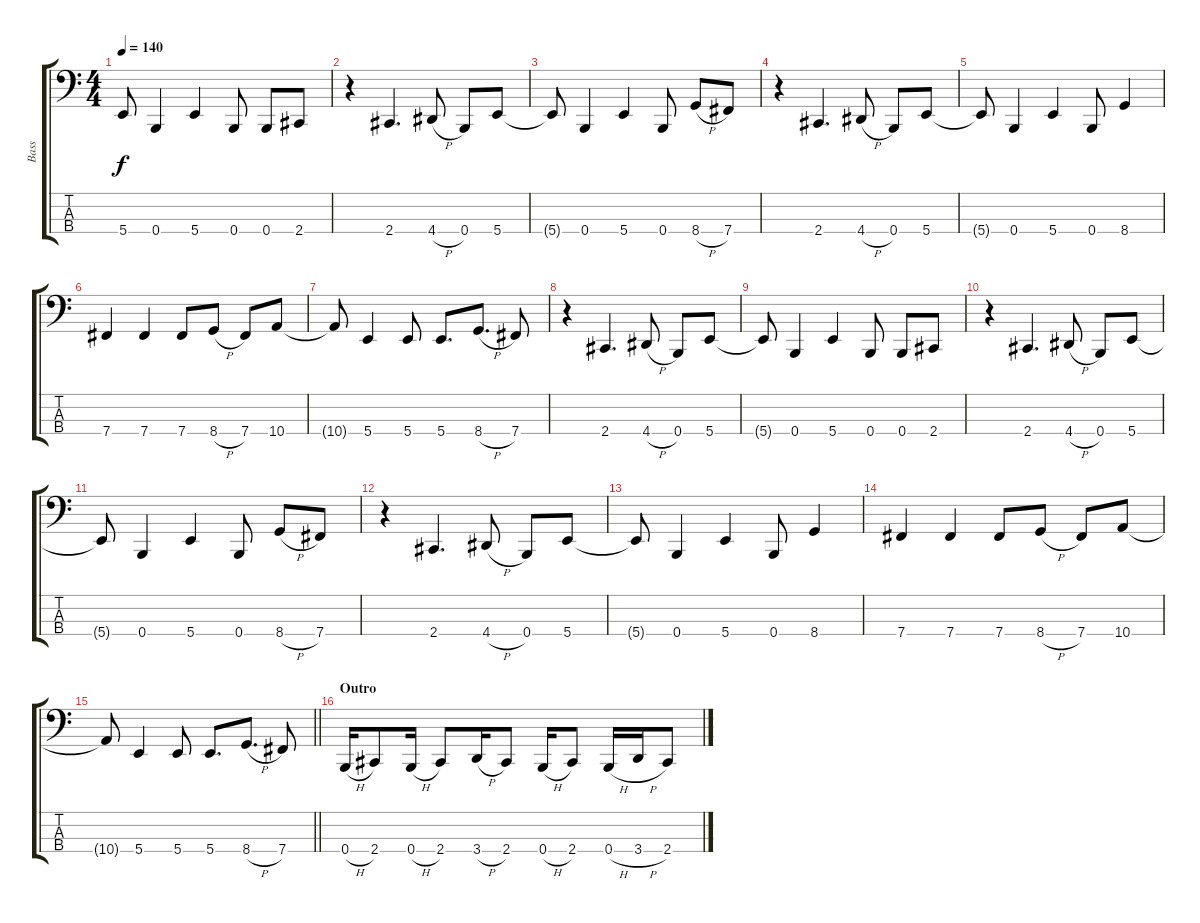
\track ("Bass" "Bass") {instrument electricbassfinger}
\staff {score tabs}
\tuning (E2 B1 Gb1 B0) {hide}
\ts (4 4)
\tempo 140
\clef f4
\ks c
5.4{t}.8{dy f} 0.4.4 5.4.4 0.4.8 0.4.8 2.4.8 |
r.4 2.4.4{d} 4.4{h}.8 0.4.8 5.4.8 |
5.4{t}.8 0.4.4 5.4.4 0.4.8 8.4{h}.8 7.4.8 |
r.4 2.4.4{d} 4.4{h}.8 0.4.8 5.4.8 |
5.4{t}.8 0.4.4 5.4.4 0.4.8 8.4.4 |
7.4.4 7.4.4 7.4.8 8.4{h}.8 7.4.8 10.4.8 |
10.4{t}.8 5.4.4 5.4.8 5.4.8{d} 8.4{h}.8{d} 7.4.8 |
r.4 2.4.4{d} 4.4{h}.8 0.4.8 5.4.8 |
5.4{t}.8 0.4.4 5.4.4 0.4.8 0.4.8 2.4.8 |
r.4 2.4.4{d} 4.4{h}.8 0.4.8 5.4.8 |
5.4{t}.8 0.4.4 5.4.4 0.4.8 8.4{h}.8 7.4.8 |
r.4 2.4.4{d} 4.4{h}.8 0.4.8 5.4.8 |
5.4{t}.8 0.4.4 5.4.4 0.4.8 8.4.4 |
7.4.4 7.4.4 7.4.8 8.4{h}.8 7.4.8 10.4.8 |
\barLineRight lightlight
10.4{t}.8 5.4.4 5.4.8 5.4.8{d} 8.4{h}.8{d} 7.4.8 |
\section ("" "Outro")
0.4{h}.16 2.4.8 0.4{h}.16 2.4.8 3.4{h}.16 2.4.8 0.4{h}.16 2.4.8 0.4{h}.16 3.4{h}.16 2.4.8
